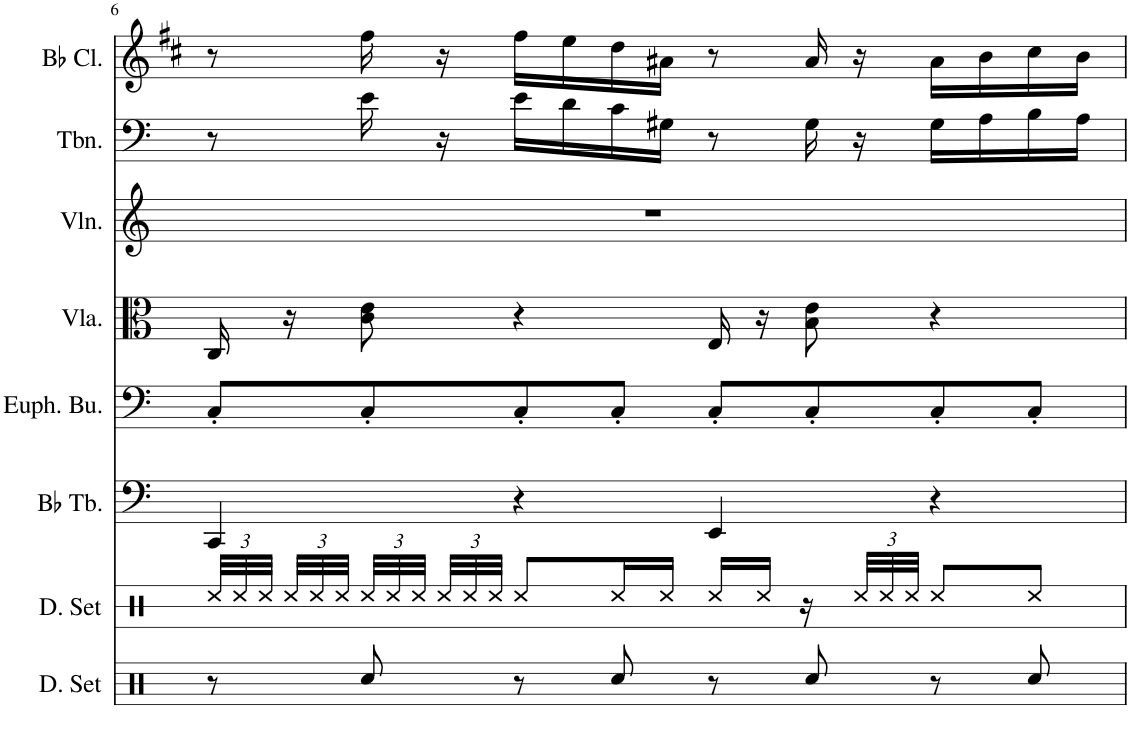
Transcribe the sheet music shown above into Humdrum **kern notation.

**kern	**kern	**kern	**kern	**kern	**kern	**kern	**kern
*part8	*part7	*part6	*part5	*part4	*part3	*part2	*part1
*staff8	*staff7	*staff6	*staff5	*staff4	*staff3	*staff2	*staff1
*I"Drumset	*I"Drumset	*I"Bb Tuba	*I"Euphonium	*I"Viola	*I"Violin	*I"Trombone	*I"Bb Clarinet
*I'D. Set	*I'D. Set	*I'Bb Tb.	*	*I'Vla.	*I'Vln.	*I'Tbn.	*I'Bb Cl.
!!LO:PB:g=z
*clefX	*clefX	*clefF4	*clefF4	*clefC3	*clefG2	*clefF4	*clefG2
*	*	*	*	*	*	*	*Trd1c2
*k[]	*k[]	*k[]	*k[]	*k[]	*k[]	*k[]	*k[f#c#]
*M4/4	*M4/4	*M4/4	*M4/4	*M4/4	*M4/4	*M4/4	*M4/4
*	*Xbrackettup	*	*	*	*	*	*
=6	=6	=6	=6	=6	=6	=6	=6
8r	48Rcc/LLL	4CC/	8C'/L	16C/	1r	8r	8r
.	48Rcc/	.	.	.	.	.	.
.	48Rcc/JJJ	.	.	.	.	.	.
.	48Rcc/LLL	.	.	16r	.	.	.
.	48Rcc/	.	.	.	.	.	.
.	48Rcc/JJJ	.	.	.	.	.	.
8Rcc/	48Rcc/LLL	.	8C'/	8c\ 8e\	.	16e\	16ff#\
.	48Rcc/	.	.	.	.	.	.
.	48Rcc/JJJ	.	.	.	.	.	.
.	48Rcc/LLL	.	.	.	.	16r	16r
.	48Rcc/	.	.	.	.	.	.
.	48Rcc/JJJ	.	.	.	.	.	.
8r	8Rcc/L	4r	8C'/	4r	.	16e\LL	16ff#\LL
.	.	.	.	.	.	16d\	16ee\
8Rcc/	16Rcc/L	.	8C'/J	.	.	16c\	16dd\
.	16Rcc/JJ	.	.	.	.	16G#X\JJ	16a#X\JJ
8r	16Rcc/LL	4EE/	8C'/L	16E/	.	8r	8r
.	16Rcc/JJ	.	.	16r	.	.	.
8Rcc/	16r	.	8C'/	8B\ 8e\	.	16G#\	16a#/
.	48Rcc/LLL	.	.	.	.	16r	16r
.	48Rcc/	.	.	.	.	.	.
.	48Rcc/JJJ	.	.	.	.	.	.
8r	8Rcc/L	4r	8C'/	4r	.	16G#\LL	16a#\LL
.	.	.	.	.	.	16A\	16b\
8Rcc/	8Rcc/J	.	8C'/J	.	.	16B\	16cc#\
.	.	.	.	.	.	16A\JJ	16b\JJ
=	=	=	=	=	=	=	=
*-	*-	*-	*-	*-	*-	*-	*-
